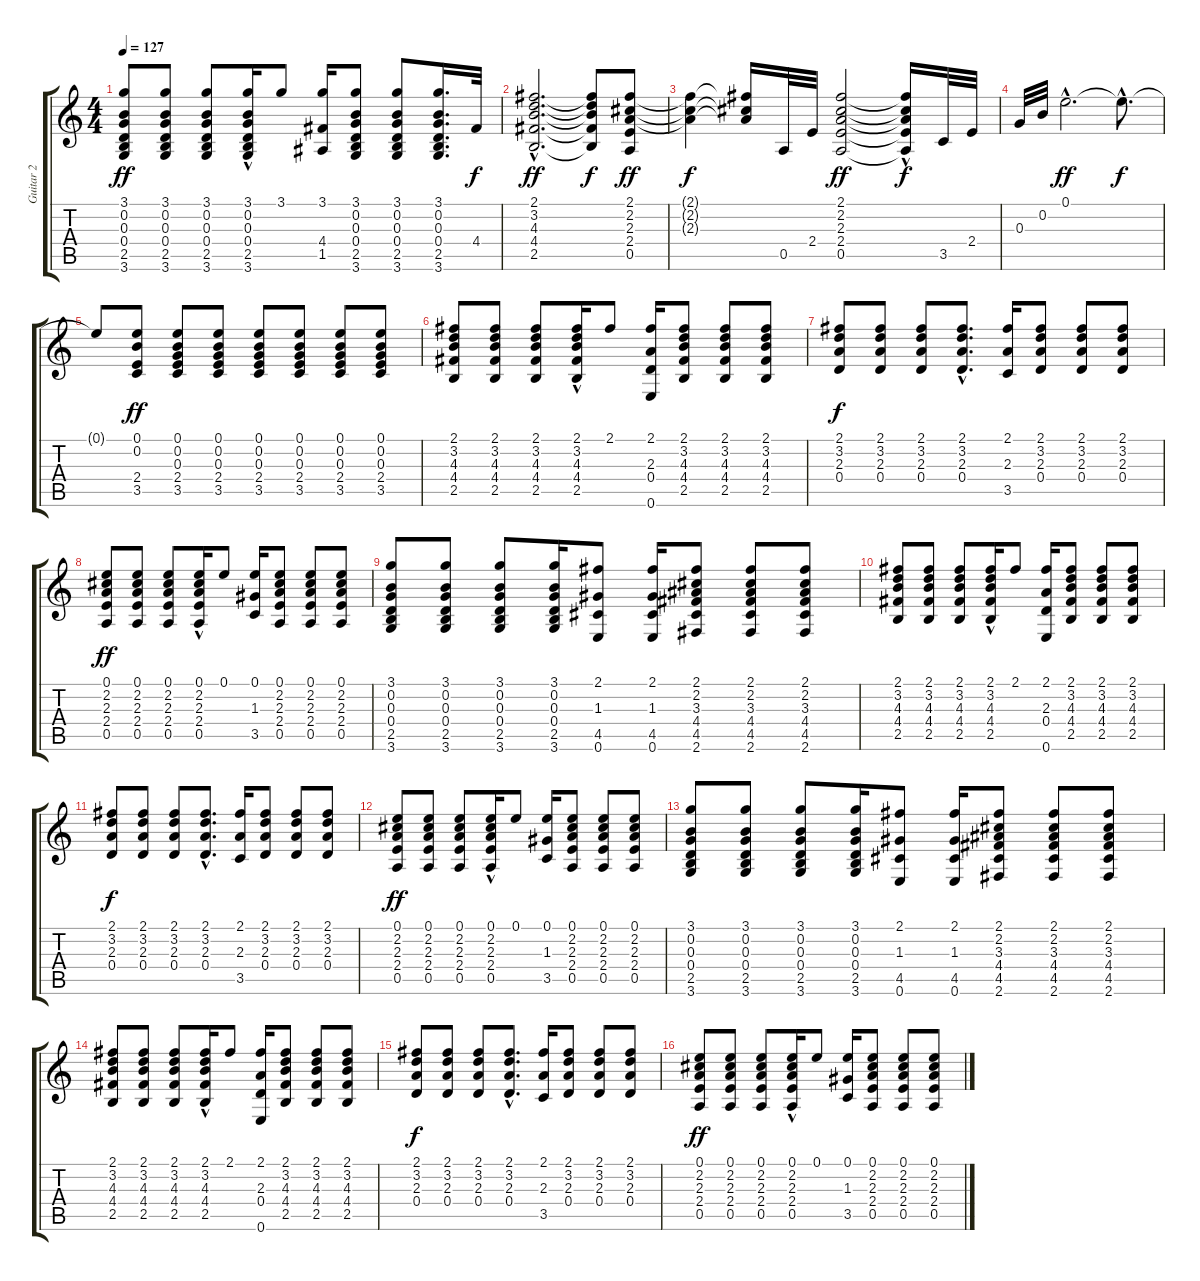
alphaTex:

\track ("Guitar 2" "Guitar 2") {instrument acousticguitarsteel}
\staff {score tabs}
\tuning (E4 B3 G3 D3 A2 E2) {hide}
\ts (4 4)
\tempo 127
\clef g2
\ks c
(3.1 0.2 0.3 0.4 2.5 3.6).8{dy ff} (3.1 0.2 0.3 0.4 2.5 3.6).8 (3.1 0.2 0.3 0.4 2.5 3.6).8 (3.1 0.2{hac} 0.3{hac} 0.4{hac} 2.5{hac} 3.6{hac}).16 3.1.8 (3.1 4.4 1.5).16 (3.1 0.2 0.3 0.4 2.5 3.6).8 (3.1 0.2 0.3 0.4 2.5 3.6).8 (3.1 0.2 0.3 0.4 2.5 3.6).16{d} 4.4.32{dy f} |
(2.1{hac} 3.2{hac} 4.3{hac} 4.4{hac} 2.5{hac}).2{d dy ff} (2.1{t} 3.2{t} 4.3{t} 4.4{t} 2.5{t}).8{dy f} (2.1 2.2 2.3 2.4 0.5).8{dy ff} |
(2.1{t} 2.2{t} 2.3{t}).4{dy f} (2.1{t} 2.2{t} 2.3{t}).16 0.5.32 2.4.32 (2.1 2.2 2.3 2.4 0.5).2{dy ff} (2.1{t} 2.2{t} 2.3{t} 2.4{hac t} 0.5{t}).16{dy f} 3.5.32 2.4.32 |
0.3.32 0.2.32 0.1{hac}.2{d dy ff} 0.1{hac t}.8{d dy f} |
0.1{t}.8 (0.1 0.2 2.4 3.5).8{dy ff} (0.1 0.2 0.3 2.4 3.5).8 (0.1 0.2 0.3 2.4 3.5).8 (0.1 0.2 0.3 2.4 3.5).8 (0.1 0.2 0.3 2.4 3.5).8 (0.1 0.2 0.3 2.4 3.5).8 (0.1 0.2 0.3 2.4 3.5).8 |
(2.1 3.2 4.3 4.4 2.5).8 (2.1 3.2 4.3 4.4 2.5).8 (2.1 3.2 4.3 4.4 2.5).8 (2.1 3.2{hac} 4.3{hac} 4.4{hac} 2.5{hac}).16 2.1.8 (2.1 2.3 0.4 0.6).16 (2.1 3.2 4.3 4.4 2.5).8 (2.1 3.2 4.3 4.4 2.5).8 (2.1 3.2 4.3 4.4 2.5).8 |
(2.1 3.2 2.3 0.4).8{dy f} (2.1 3.2 2.3 0.4).8 (2.1 3.2 2.3 0.4).8 (2.1{hac} 3.2{hac} 2.3{hac} 0.4{hac}).8{d} (2.1 2.3 3.5).16 (2.1 3.2 2.3 0.4).8 (2.1 3.2 2.3 0.4).8 (2.1 3.2 2.3 0.4).8 |
(0.1 2.2 2.3 2.4 0.5).8{dy ff} (0.1 2.2 2.3 2.4 0.5).8 (0.1 2.2 2.3 2.4 0.5).8 (0.1 2.2{hac} 2.3{hac} 2.4{hac} 0.5{hac}).16 0.1.8 (0.1 1.3 3.5).16 (0.1 2.2 2.3 2.4 0.5).8 (0.1 2.2 2.3 2.4 0.5).8 (0.1 2.2 2.3 2.4 0.5).8 |
(3.1 0.2 0.3 0.4 2.5 3.6).8 (3.1 0.2 0.3 0.4 2.5 3.6).8 (3.1 0.2 0.3 0.4 2.5 3.6).8 (3.1 0.2 0.3 0.4 2.5 3.6).16 (2.1 1.3 4.5 0.6).8 (2.1 1.3 4.5 0.6).16 (2.1 2.2 3.3 4.4 4.5 2.6).8 (2.1 2.2 3.3 4.4 4.5 2.6).8 (2.1 2.2 3.3 4.4 4.5 2.6).8 |
(2.1 3.2 4.3 4.4 2.5).8 (2.1 3.2 4.3 4.4 2.5).8 (2.1 3.2 4.3 4.4 2.5).8 (2.1 3.2{hac} 4.3{hac} 4.4{hac} 2.5{hac}).16 2.1.8 (2.1 2.3 0.4 0.6).16 (2.1 3.2 4.3 4.4 2.5).8 (2.1 3.2 4.3 4.4 2.5).8 (2.1 3.2 4.3 4.4 2.5).8 |
(2.1 3.2 2.3 0.4).8{dy f} (2.1 3.2 2.3 0.4).8 (2.1 3.2 2.3 0.4).8 (2.1{hac} 3.2{hac} 2.3{hac} 0.4{hac}).8{d} (2.1 2.3 3.5).16 (2.1 3.2 2.3 0.4).8 (2.1 3.2 2.3 0.4).8 (2.1 3.2 2.3 0.4).8 |
(0.1 2.2 2.3 2.4 0.5).8{dy ff} (0.1 2.2 2.3 2.4 0.5).8 (0.1 2.2 2.3 2.4 0.5).8 (0.1 2.2{hac} 2.3{hac} 2.4{hac} 0.5{hac}).16 0.1.8 (0.1 1.3 3.5).16 (0.1 2.2 2.3 2.4 0.5).8 (0.1 2.2 2.3 2.4 0.5).8 (0.1 2.2 2.3 2.4 0.5).8 |
(3.1 0.2 0.3 0.4 2.5 3.6).8 (3.1 0.2 0.3 0.4 2.5 3.6).8 (3.1 0.2 0.3 0.4 2.5 3.6).8 (3.1 0.2 0.3 0.4 2.5 3.6).16 (2.1 1.3 4.5 0.6).8 (2.1 1.3 4.5 0.6).16 (2.1 2.2 3.3 4.4 4.5 2.6).8 (2.1 2.2 3.3 4.4 4.5 2.6).8 (2.1 2.2 3.3 4.4 4.5 2.6).8 |
(2.1 3.2 4.3 4.4 2.5).8 (2.1 3.2 4.3 4.4 2.5).8 (2.1 3.2 4.3 4.4 2.5).8 (2.1 3.2{hac} 4.3{hac} 4.4{hac} 2.5{hac}).16 2.1.8 (2.1 2.3 0.4 0.6).16 (2.1 3.2 4.3 4.4 2.5).8 (2.1 3.2 4.3 4.4 2.5).8 (2.1 3.2 4.3 4.4 2.5).8 |
(2.1 3.2 2.3 0.4).8{dy f} (2.1 3.2 2.3 0.4).8 (2.1 3.2 2.3 0.4).8 (2.1{hac} 3.2{hac} 2.3{hac} 0.4{hac}).8{d} (2.1 2.3 3.5).16 (2.1 3.2 2.3 0.4).8 (2.1 3.2 2.3 0.4).8 (2.1 3.2 2.3 0.4).8 |
(0.1 2.2 2.3 2.4 0.5).8{dy ff} (0.1 2.2 2.3 2.4 0.5).8 (0.1 2.2 2.3 2.4 0.5).8 (0.1 2.2{hac} 2.3{hac} 2.4{hac} 0.5{hac}).16 0.1.8 (0.1 1.3 3.5).16 (0.1 2.2 2.3 2.4 0.5).8 (0.1 2.2 2.3 2.4 0.5).8 (0.1 2.2 2.3 2.4 0.5).8
